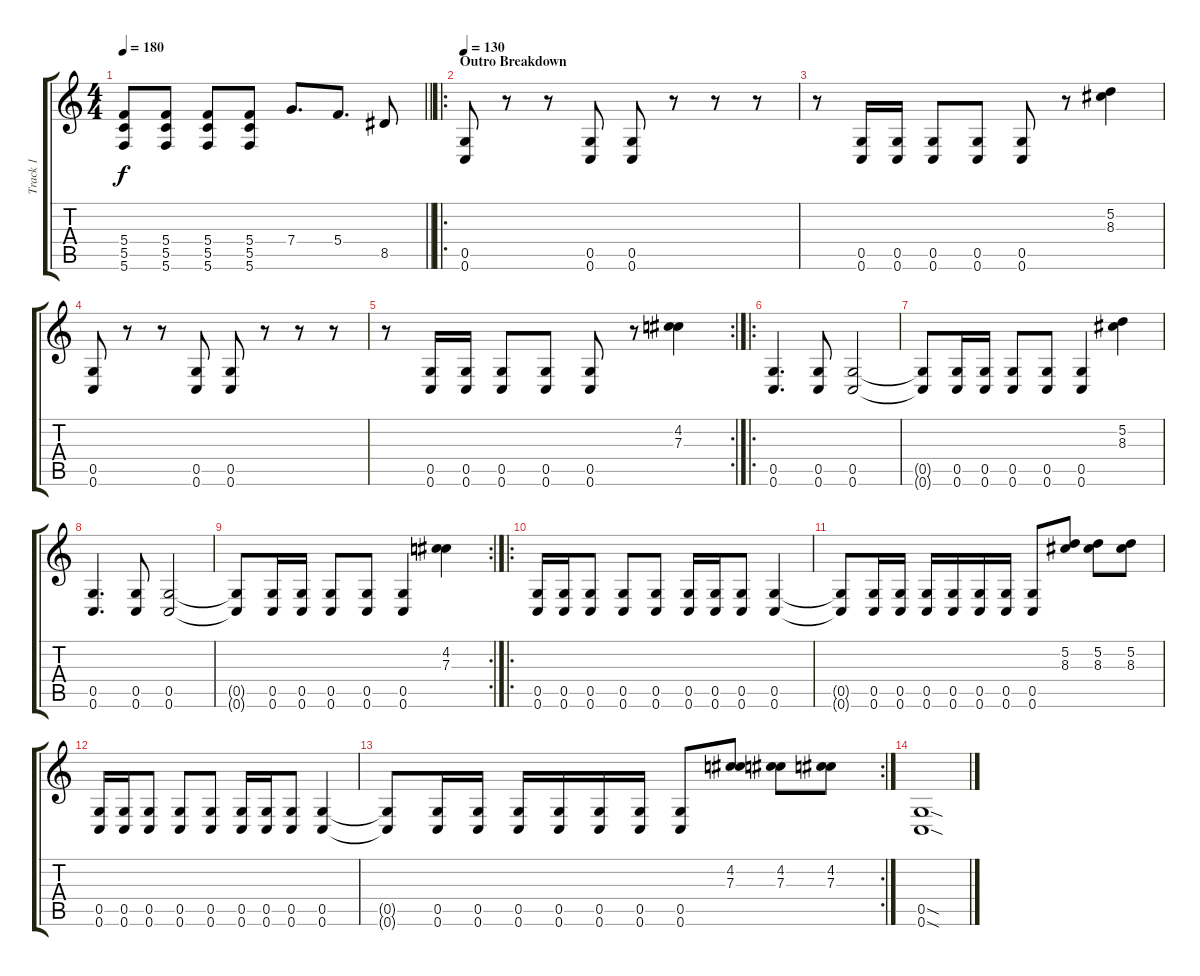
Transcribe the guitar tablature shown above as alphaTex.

\track ("Track 1" "Track 1") {instrument distortionguitar}
\staff {score tabs}
\tuning (D4 A3 F3 C3 G2 C2) {hide}
\ts (4 4)
\tempo 180
\clef g2
\barLineRight lightlight
\ks c
(5.4 5.5 5.6).8{dy f} (5.4 5.5 5.6).8 (5.4 5.5 5.6).8 (5.4 5.5 5.6).8 7.4.8{d} 5.4.8{d} 8.5.8 |
\ro
\section ("" "Outro Breakdown")
\tempo 130
(0.5 0.6).8 r.8 r.8 (0.5 0.6).8 (0.5 0.6).8 r.8 r.8 r.8 |
r.8 (0.5 0.6).16 (0.5 0.6).16 (0.5 0.6).8 (0.5 0.6).8 (0.5 0.6).8 r.8 (5.2 8.3).4 |
(0.5 0.6).8 r.8 r.8 (0.5 0.6).8 (0.5 0.6).8 r.8 r.8 r.8 |
\rc 2
r.8 (0.5 0.6).16 (0.5 0.6).16 (0.5 0.6).8 (0.5 0.6).8 (0.5 0.6).8 r.8 (4.2 7.3).4 |
\ro
(0.5 0.6).4{d} (0.5 0.6).8 (0.5 0.6).2 |
(0.5{t} 0.6{t}).8 (0.5 0.6).16 (0.5 0.6).16 (0.5 0.6).8 (0.5 0.6).8 (0.5 0.6).4 (5.2 8.3).4 |
(0.5 0.6).4{d} (0.5 0.6).8 (0.5 0.6).2 |
\rc 2
(0.5{t} 0.6{t}).8 (0.5 0.6).16 (0.5 0.6).16 (0.5 0.6).8 (0.5 0.6).8 (0.5 0.6).4 (4.2 7.3).4 |
\ro
(0.5 0.6).16 (0.5 0.6).16 (0.5 0.6).8 (0.5 0.6).8 (0.5 0.6).8 (0.5 0.6).16 (0.5 0.6).16 (0.5 0.6).8 (0.5 0.6).4 |
(0.5{t} 0.6{t}).8 (0.5 0.6).16 (0.5 0.6).16 (0.5 0.6).16 (0.5 0.6).16 (0.5 0.6).16 (0.5 0.6).16 (0.5 0.6).8 (5.2 8.3).8 (5.2 8.3).8 (5.2 8.3).8 |
(0.5 0.6).16 (0.5 0.6).16 (0.5 0.6).8 (0.5 0.6).8 (0.5 0.6).8 (0.5 0.6).16 (0.5 0.6).16 (0.5 0.6).8 (0.5 0.6).4 |
\rc 2
(0.5{t} 0.6{t}).8 (0.5 0.6).16 (0.5 0.6).16 (0.5 0.6).16 (0.5 0.6).16 (0.5 0.6).16 (0.5 0.6).16 (0.5 0.6).8 (4.2 7.3).8 (4.2 7.3).8 (4.2 7.3).8 |
(0.5{sod} 0.6{sod}).1
